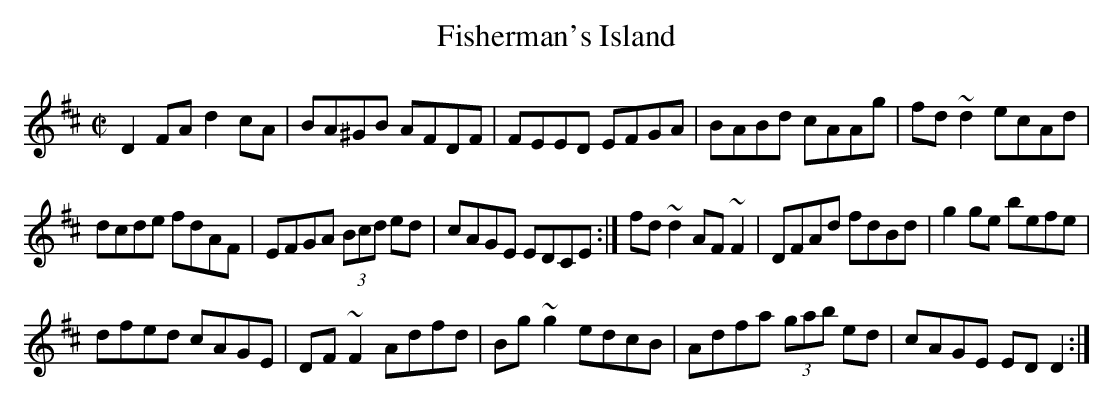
X:1
T:Fisherman's Island
M:C|
L:1/8
K:D
D2FA d2cA|BA^GB AFDF|FEED EFGA|BABd cAAg|fd~d2 ecAd|
dcde fdAF|EFGA (3Bcd ed|cAGE EDCE:|fd~d2 AF~F2|DFAd fdBd|g2ge befe|
dfed cAGE|DF~F2 Adfd|Bg~g2 edcB|Adfa (3gab ed|cAGE EDD2:|
